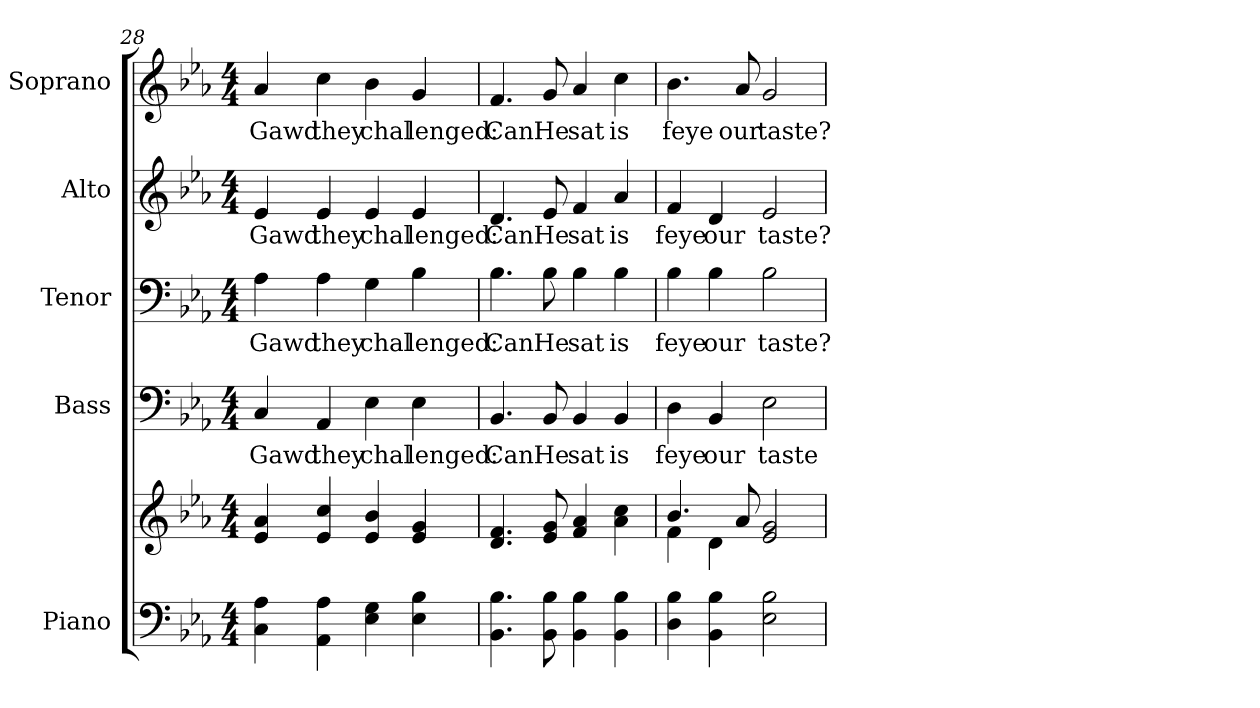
**kern	**kern	**kern	**text	**kern	**text	**kern	**text	**kern	**text
*part5	*part5	*part4	*part4	*part3	*part3	*part2	*part2	*part1	*part1
*staff6	*staff5	*staff4	*staff4	*staff3	*staff3	*staff2	*staff2	*staff1	*staff1
*I"Piano	*	*I"Bass	*	*I"Tenor	*	*I"Alto	*	*I"Soprano	*
*I'Pno.	*	*I'B.	*	*I'T.	*	*I'A.	*	*I'S.	*
!!LO:PB:g=z
*clefF4	*clefG2	*clefF4	*	*clefF4	*	*clefG2	*	*clefG2	*
*k[b-e-a-]	*k[b-e-a-]	*k[b-e-a-]	*	*k[b-e-a-]	*	*k[b-e-a-]	*	*k[b-e-a-]	*
*E-:	*E-:	*E-:	*	*E-:	*	*E-:	*	*E-:	*
*M4/4	*M4/4	*M4/4	*	*M4/4	*	*M4/4	*	*M4/4	*
=28	=28	=28	=28	=28	=28	=28	=28	=28	=28
!	!	!	!LO:LY:b:color=#000000	!	!	!	!	!	!
!	!	!	!	!	!LO:LY:b:color=#000000	!	!	!	!
!	!	!	!	!	!	!	!LO:LY:b:color=#000000	!	!
!	!	!	!	!	!	!	!	!	!LO:LY:b:color=#000000
4Ci\ 4A-i	4e-i/ 4a-i	4Ci/	Gawd	4A-i\	Gawd	4e-i/	Gawd	4a-i/	Gawd
!	!	!	!LO:LY:b:color=#000000	!	!	!	!	!	!
!	!	!	!	!	!LO:LY:b:color=#000000	!	!	!	!
!	!	!	!	!	!	!	!LO:LY:b:color=#000000	!	!
!	!	!	!	!	!	!	!	!	!LO:LY:b:color=#000000
4AA-i\ 4A-i	4e-i/ 4cci	4AA-i/	they	4A-i\	they	4e-i/	they	4cci\	they
!	!	!	!LO:LY:b:color=#000000	!	!	!	!	!	!
!	!	!	!	!	!LO:LY:b:color=#000000	!	!	!	!
!	!	!	!	!	!	!	!LO:LY:b:color=#000000	!	!
!	!	!	!	!	!	!	!	!	!LO:LY:b:color=#000000
4E-i\ 4Gi	4e-i/ 4b-i	4E-i\	chal	4Gi\	chal	4e-i/	chal	4b-i\	chal
!	!	!	!LO:LY:b:color=#000000	!	!	!	!	!	!
!	!	!	!	!	!LO:LY:b:color=#000000	!	!	!	!
!	!	!	!	!	!	!	!LO:LY:b:color=#000000	!	!
!	!	!	!	!	!	!	!	!	!LO:LY:b:color=#000000
4E-i\ 4B-i	4e-i/ 4gi	4E-i\	lenged:	4B-i\	lenged:	4e-i/	lenged:	4gi/	lenged:
=29	=29	=29	=29	=29	=29	=29	=29	=29	=29
!	!	!	!LO:LY:b:color=#000000	!	!	!	!	!	!
!	!	!	!	!	!LO:LY:b:color=#000000	!	!	!	!
!	!	!	!	!	!	!	!LO:LY:b:color=#000000	!	!
!	!	!	!	!	!	!	!	!	!LO:LY:b:color=#000000
4.BB-i\ 4.B-i	4.di/ 4.fi	4.BB-i/	Can	4.B-i\	Can	4.di/	Can	4.fi/	Can
!	!	!	!LO:LY:b:color=#000000	!	!	!	!	!	!
!	!	!	!	!	!LO:LY:b:color=#000000	!	!	!	!
!	!	!	!	!	!	!	!LO:LY:b:color=#000000	!	!
!	!	!	!	!	!	!	!	!	!LO:LY:b:color=#000000
8BB-i\ 8B-i	8e-i/ 8gi	8BB-i/	He	8B-i\	He	8e-i/	He	8gi/	He
!	!	!	!LO:LY:b:color=#000000	!	!	!	!	!	!
!	!	!	!	!	!LO:LY:b:color=#000000	!	!	!	!
!	!	!	!	!	!	!	!LO:LY:b:color=#000000	!	!
!	!	!	!	!	!	!	!	!	!LO:LY:b:color=#000000
4BB-i\ 4B-i	4fi/ 4a-i	4BB-i/	sat	4B-i\	sat	4fi/	sat	4a-i/	sat
!	!	!	!LO:LY:b:color=#000000	!	!	!	!	!	!
!	!	!	!	!	!LO:LY:b:color=#000000	!	!	!	!
!	!	!	!	!	!	!	!LO:LY:b:color=#000000	!	!
!	!	!	!	!	!	!	!	!	!LO:LY:b:color=#000000
4BB-i\ 4B-i	4a-i\ 4cci	4BB-i/	is	4B-i\	is	4a-i/	is	4cci\	is
=30	=30	=30	=30	=30	=30	=30	=30	=30	=30
*	*^	*	*	*	*	*	*	*	*
!	!	!	!	!LO:LY:b:color=#000000	!	!	!	!	!	!
!	!	!	!	!	!	!LO:LY:b:color=#000000	!	!	!	!
!	!	!	!	!	!	!	!	!LO:LY:b:color=#000000	!	!
!	!	!	!	!	!	!	!	!	!	!LO:LY:b:color=#000000
4Di\ 4B-i	4.b-i/	4fi\	4Di\	feye	4B-i\	feye	4fi/	feye	4.b-i\	feye
!	!	!	!	!LO:LY:b:color=#000000	!	!	!	!	!	!
!	!	!	!	!	!	!LO:LY:b:color=#000000	!	!	!	!
!	!	!	!	!	!	!	!	!LO:LY:b:color=#000000	!	!
4BB-i\ 4B-i	.	4di\	4BB-i/	our	4B-i\	our	4di/	our	.	.
!	!	!	!	!	!	!	!	!	!	!LO:LY:b:color=#000000
.	8a-i/	.	.	.	.	.	.	.	8a-i/	our
!	!	!	!	!LO:LY:b:color=#000000	!	!	!	!	!	!
!	!	!	!	!	!	!LO:LY:b:color=#000000	!	!	!	!
!	!	!	!	!	!	!	!	!LO:LY:b:color=#000000	!	!
!	!	!	!	!	!	!	!	!	!	!LO:LY:b:color=#000000
2E-i\ 2B-i	2e-i/ 2gi	2ryy	2E-i\	taste	2B-i\	taste?	2e-i/	taste?	2gi/	taste?
*	*v	*v	*	*	*	*	*	*	*	*
=	=	=	=	=	=	=	=	=	=
*-	*-	*-	*-	*-	*-	*-	*-	*-	*-
